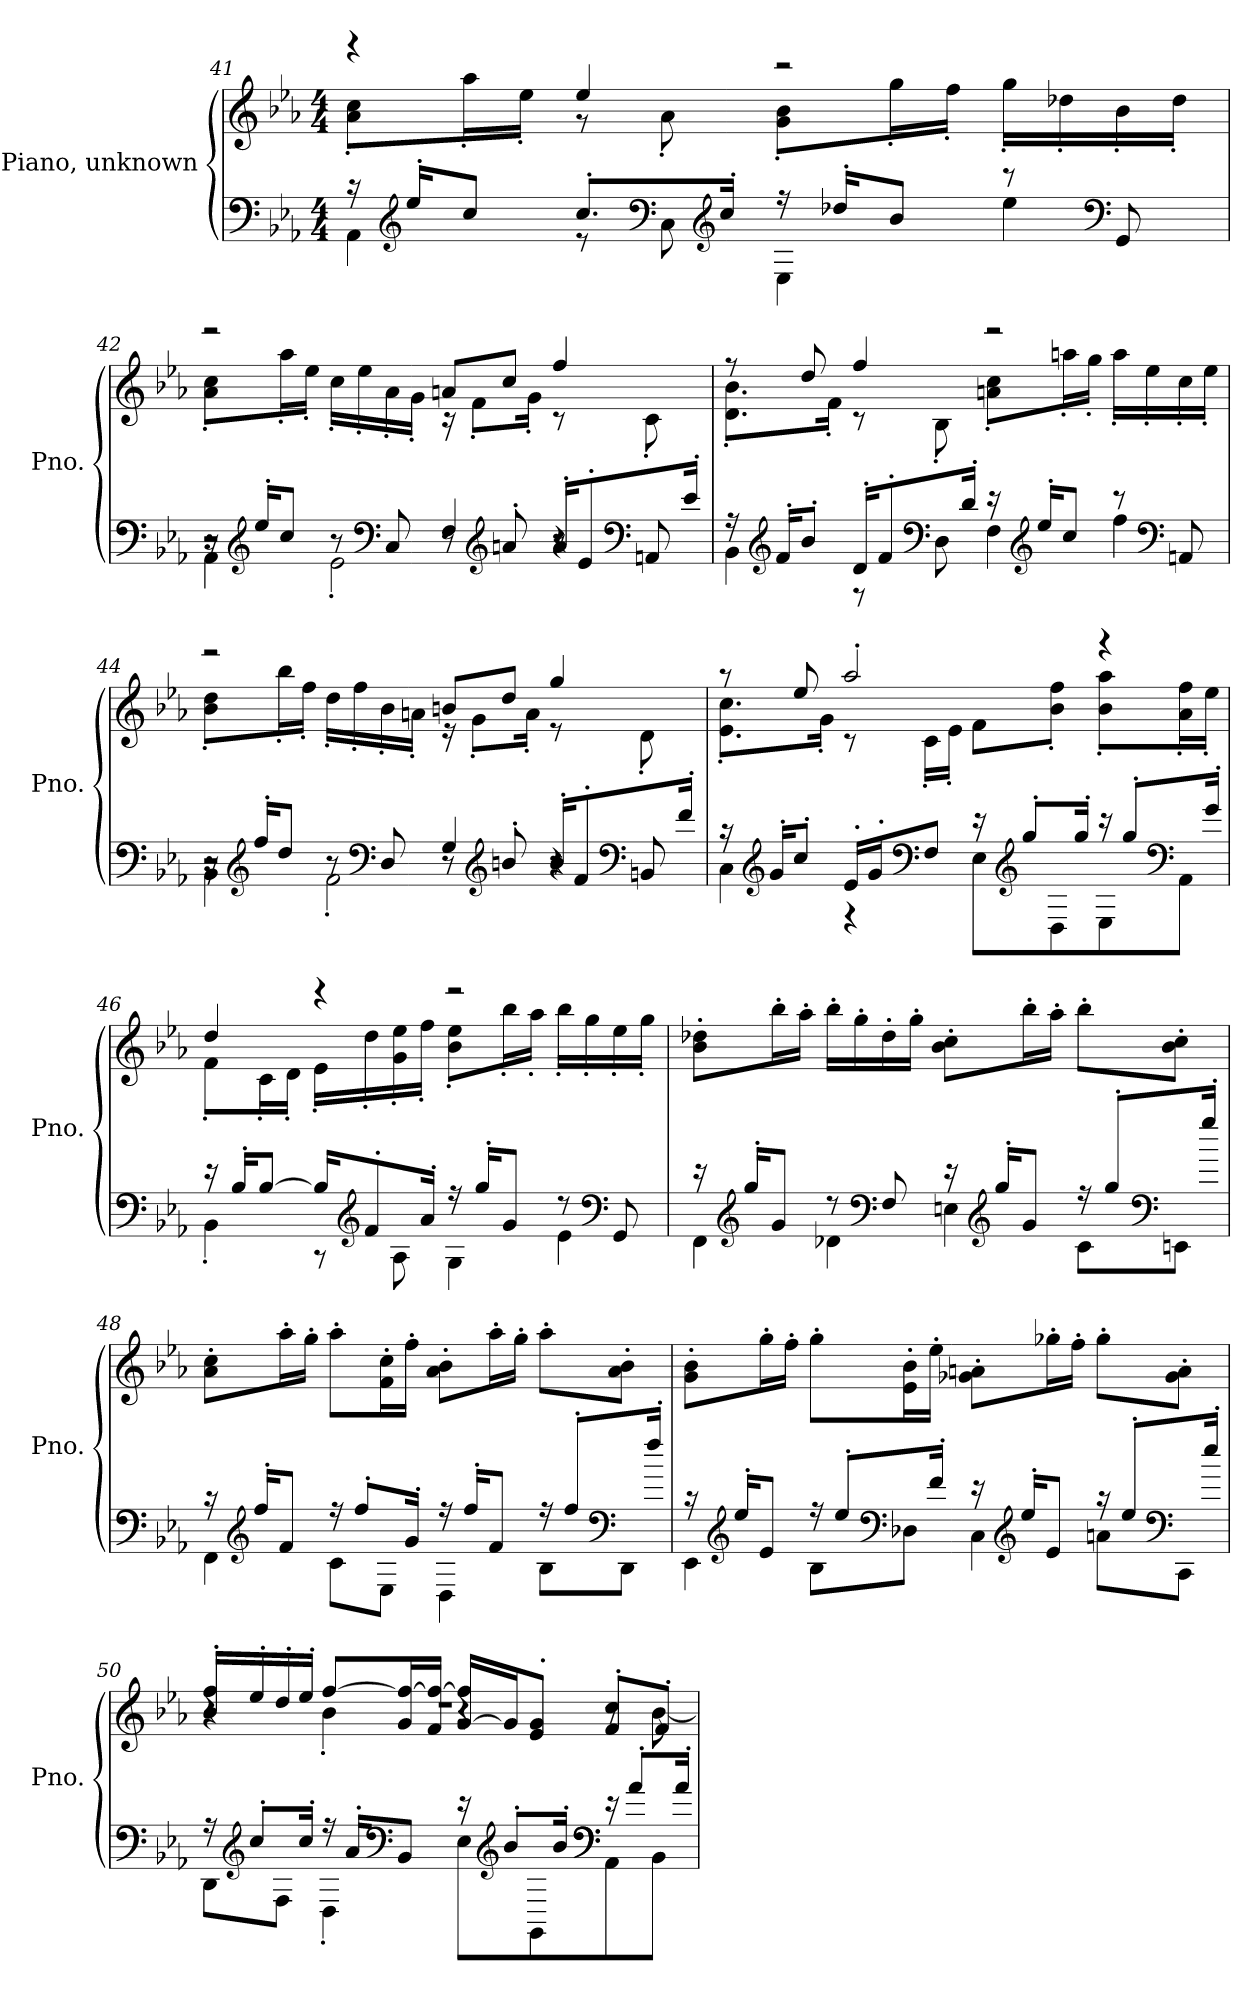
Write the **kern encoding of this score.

**kern	**kern
*part1	*part1
*staff2	*staff1
*I"Piano, unknown	*
*I'Pno.	*
!!LO:LB:g=z
*clefF4	*clefG2
*k[b-e-a-]	*k[b-e-a-]
*M4/4	*M4/4
=41	=41
*^	*^
16r	4AA-\	4r	8a-\' 8cc\'L
*clefG2	*	*	*
16ee-'/KL	.	.	.
8cc/J	.	.	16aa-'\L
.	.	.	16ee-'\JJ
8.cc'/L	8r	4ee-/	8r
*clefF4	*	*	*
.	8C\	.	8a-'\
*clefG2	*	*	*
16cc'/Jk	.	.	.
16r	4E-\	2r	8g\' 8b-\'L
16dd-X'/KL	.	.	.
8b-/J	.	.	16gg'\L
.	.	.	16ff'\JJ
8r	4ee-\	.	16gg'\LL
.	.	.	16dd-X'\
*clefF4	*	*	*
8GG/	.	.	16b-'\
.	.	.	16dd-'\JJ
!!LO:LB:g=z	!!
=42	=42	=42	=42
*	*^	*	*
16r	4AA-\	2r	2r	8a-\' 8cc\'L
*clefG2	*	*	*	*
16ee-'/KL	.	.	.	.
8cc/J	.	.	.	16aa-'\L
.	.	.	.	16ee-'\JJ
8r	2e-'\	.	.	16cc'\LL
.	.	.	.	16ee-'\
*clefF4	*	*	*	*
8C/	.	.	.	16a-'\
.	.	.	.	16g'\JJ
8r	.	4F/	8an/L	16r
.	.	.	.	8f'\L
*clefG2	*	*	*	*
8an'/	.	.	8cc/J	.
.	.	.	.	16g'\Jk
16a'/KL	4r	8r	4ff/	8r
8e-'/	.	.	.	.
*clefF4	*	*	*	*
.	.	8AAn/	.	8c'\
16e-'/Jk	.	.	.	.
*	*v	*v	*	*
!!LO:LB:g=z	!!
=43	=43	=43	=43
16r	4BB-\	8r	8.d\' 8.b-\'L
*clefG2	*	*	*
16f'/KL	.	.	.
8b-'/J	.	8dd/	.
.	.	.	16f'\Jk
16d'/KL	8r	4ff/	8r
8f'/	.	.	.
*clefF4	*	*	*
.	8D\	.	8B-'\
16d'/Jk	.	.	.
16r	4F\	2r	8an\' 8cc\'L
*clefG2	*	*	*
16ee-'/KL	.	.	.
8cc/J	.	.	16aan'\L
.	.	.	16gg'\JJ
8r	4ff\	.	16aa'\LL
.	.	.	16ee-'\
*clefF4	*	*	*
8AAn/	.	.	16cc'\
.	.	.	16ee-'\JJ
!!LO:LB:g=z	!!
=44	=44	=44	=44
*	*^	*	*
16r	4BB-\	2r	2r	8b-\' 8dd\'L
*clefG2	*	*	*	*
16ff'/KL	.	.	.	.
8dd/J	.	.	.	16bb-'\L
.	.	.	.	16ff'\JJ
8r	2f'\	.	.	16dd'\LL
.	.	.	.	16ff'\
*clefF4	*	*	*	*
8D/	.	.	.	16b-'\
.	.	.	.	16an'\JJ
8r	.	4G/	8bn/L	16r
.	.	.	.	8g'\L
*clefG2	*	*	*	*
8bn'/	.	.	8dd/J	.
.	.	.	.	16a'\Jk
16b'/KL	4r	8r	4gg/	8r
8f'/	.	.	.	.
*clefF4	*	*	*	*
.	.	8BBn/	.	8d'\
16f'/Jk	.	.	.	.
*	*v	*v	*	*
!!LO:PB:g=z	!!
=45	=45	=45	=45
16r	4C\	8r	8.e-\' 8.cc\'L
*clefG2	*	*	*
16g'/KL	.	.	.
8cc'/J	.	8ee-/	.
.	.	.	16g'\Jk
16e-'/LL	4r	2aa-'/	8r
16g'/J	.	.	.
*clefF4	*	*	*
8F/J	.	.	16c'\LL
.	.	.	16e-'\JJ
16r	8E-\L	.	8f\L
*clefG2	*	*	*
8gg'/L	.	.	.
.	8D\	.	8b-\' 8ff\'J
16gg'/Jk	.	.	.
16r	8E-\	4r	8b-\' 8aa-\'L
8gg'/L	.	.	.
*clefF4	*	*	*
.	8AA-\J	.	16a-\' 16ff\'L
16g'/Jk	.	.	16ee-'\JJ
=46	=46	=46	=46
16r	4BB-'\	4dd/	8f'\L
16B-'/KL	.	.	.
[8B-/J	.	.	16c'\L
.	.	.	16d'\JJ
16B-/KL]	8r	4r	16e-'\LL
*clefG2	*	*	*
8f'/	.	.	16dd'\
.	8A-\	.	16g\' 16ee-\'
16a-'/Jk	.	.	16ff'\JJ
16r	4G\	2r	8b-\' 8ee-\'L
16gg'/KL	.	.	.
8g/J	.	.	16bb-'\L
.	.	.	16aa-'\JJ
8r	4e-\	.	16bb-'\LL
.	.	.	16gg'\
*clefF4	*	*	*
8GG/	.	.	16ee-'\
.	.	.	16gg'\JJ
*	*	*v	*v
!!LO:LB:g=z
=47	=47	=47
16r	4FF\	8b-\' 8dd-X\'L
*clefG2	*	*
16gg'/KL	.	.
8g/J	.	16bb-'\L
.	.	16aa-'\JJ
8r	4d-X\	16bb-'\LL
.	.	16gg'\
*clefF4	*	*
8F/	.	16dd-'\
.	.	16gg'\JJ
16r	4En\	8b-\' 8cc\'L
*clefG2	*	*
16gg'/KL	.	.
8g/J	.	16bb-'\L
.	.	16aa-'\JJ
16r	8c\L	8bb-'\L
8gg'/L	.	.
*clefF4	*	*
.	8EEn\J	8b-\' 8cc\'J
16gg'/Jk	.	.
=48	=48	=48
16r	4FF\	8a-\' 8cc\'L
*clefG2	*	*
16ff'/KL	.	.
8f/J	.	16aa-'\L
.	.	16gg'\JJ
16r	8c\L	8aa-'\L
8ff'/L	.	.
.	8E-\J	16f\' 16cc\'L
16g'/Jk	.	16ff'\JJ
16r	4D\	8a-\' 8b-\'L
16ff'/KL	.	.
8f/J	.	16aa-'\L
.	.	16gg'\JJ
16r	8B-\L	8aa-'\L
8ff'/L	.	.
*clefF4	*	*
.	8DD\J	8a-\' 8b-\'J
16ff'/Jk	.	.
!!LO:LB:g=z
=49	=49	=49
16r	4EE-\	8g\' 8b-\'L
*clefG2	*	*
16ee-'/KL	.	.
8e-/J	.	16gg'\L
.	.	16ff'\JJ
16r	8B-\L	8gg'\L
8ee-'/L	.	.
*clefF4	*	*
.	8D-X\J	16e-\' 16b-\'L
16f'/Jk	.	16ee-'\JJ
16r	4C\	8g-X\' 8an\'L
*clefG2	*	*
16ee-'/KL	.	.
8e-/J	.	16gg-X'\L
.	.	16ff'\JJ
16r	8an\L	8gg-'\L
8ee-'/L	.	.
*clefF4	*	*
.	8CC\J	8g-\' 8a\'J
16ee-'/Jk	.	.
!!LO:LB:g=z
=50	=50	=50
*	*	*^
*	*	*	*^
16r	8DD\L	1r	4r	16b-/' 16ff/'LL
*clefG2	*	*	*	*
8cc'/L	.	.	.	16ee-'/
.	8F\J	.	.	16dd'/
16cc'/Jk	.	.	.	16ee-'/JJ
16r	4D'\	.	4b-'\	[8ff/L
16a-'/KL	.	.	.	.
*clefF4	*	*	*	*
8BB-/J	.	.	.	16g/ 16ff/_L
.	.	.	.	16f/ 16ff/_JJ
16r	8E-\L	.	4r	[16g/ 16ff/]LL
*clefG2	*	*	*	*
8b-'/L	.	.	.	16g/J]
.	8GG\	.	.	8e-/' 8g/'J
16b-'/Jk	.	.	.	.
*clefF4	*	*	*	*
16r	8AA-\	.	8r	8f/' 8cc/'L
8a-'/L	.	.	.	.
.	8BB-\J	.	[8b-\	8f'/J
16a-'/Jk	.	.	.	.
*v	*v	*	*	*
*	*v	*v	*v
=	=
*-	*-
